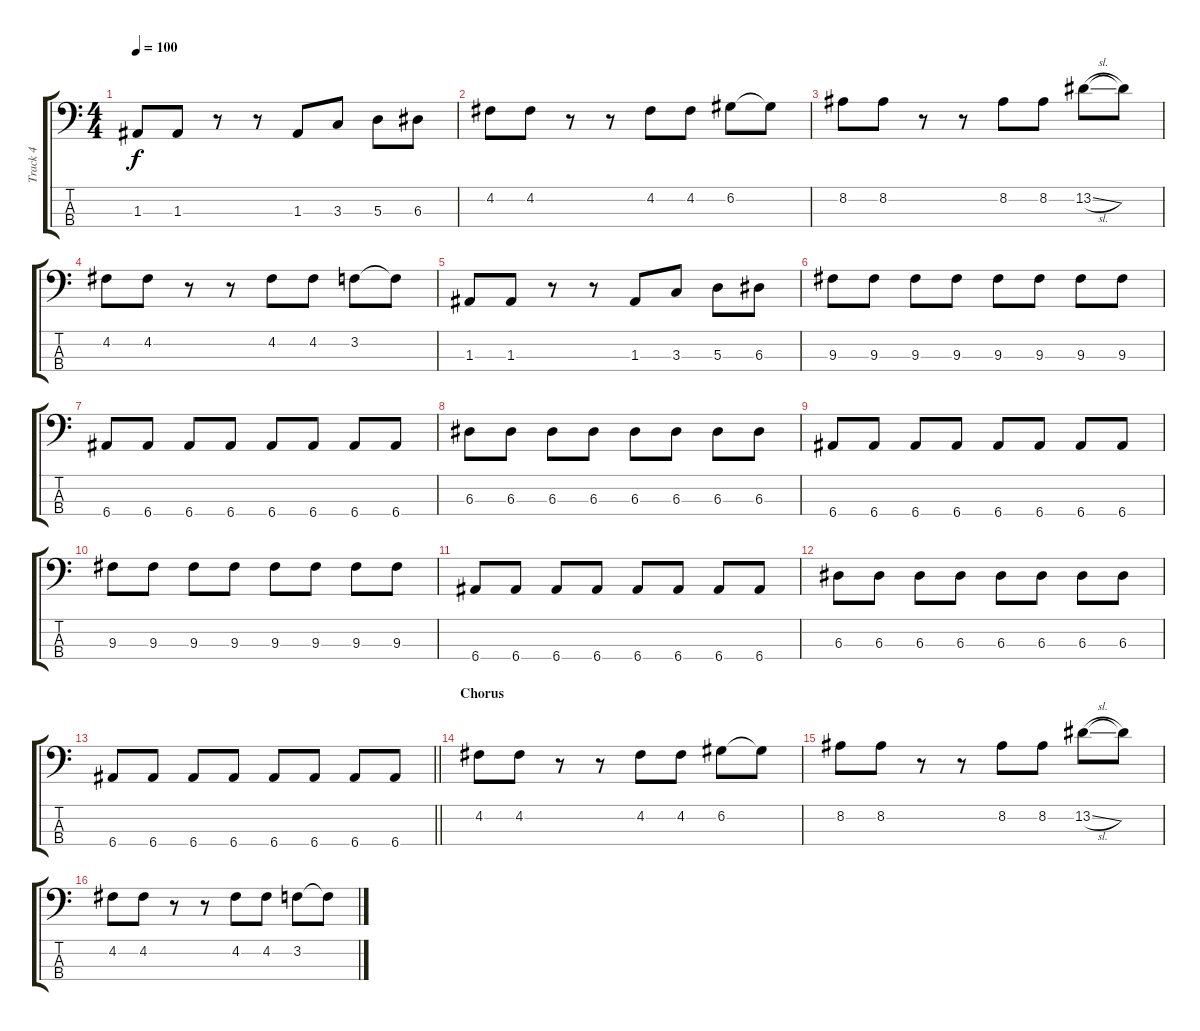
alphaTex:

\track ("Track 4" "Track 4") {instrument electricbasspick}
\staff {score tabs}
\tuning (G2 D2 A1 E1) {hide}
\ts (4 4)
\tempo 100
\clef f4
\ks c
1.3.8{dy f} 1.3.8 r.8 r.8 1.3.8 3.3.8 5.3.8 6.3.8 |
4.2.8 4.2.8 r.8 r.8 4.2.8 4.2.8 6.2.8 6.2{t}.8 |
8.2.8 8.2.8 r.8 r.8 8.2.8 8.2.8 13.2{sl}.8 13.2{t}.8 |
4.2.8 4.2.8 r.8 r.8 4.2.8 4.2.8 3.2.8 3.2{t}.8 |
1.3.8 1.3.8 r.8 r.8 1.3.8 3.3.8 5.3.8 6.3.8 |
9.3.8 9.3.8 9.3.8 9.3.8 9.3.8 9.3.8 9.3.8 9.3.8 |
6.4.8 6.4.8 6.4.8 6.4.8 6.4.8 6.4.8 6.4.8 6.4.8 |
6.3.8 6.3.8 6.3.8 6.3.8 6.3.8 6.3.8 6.3.8 6.3.8 |
6.4.8 6.4.8 6.4.8 6.4.8 6.4.8 6.4.8 6.4.8 6.4.8 |
9.3.8 9.3.8 9.3.8 9.3.8 9.3.8 9.3.8 9.3.8 9.3.8 |
6.4.8 6.4.8 6.4.8 6.4.8 6.4.8 6.4.8 6.4.8 6.4.8 |
6.3.8 6.3.8 6.3.8 6.3.8 6.3.8 6.3.8 6.3.8 6.3.8 |
\barLineRight lightlight
6.4.8 6.4.8 6.4.8 6.4.8 6.4.8 6.4.8 6.4.8 6.4.8 |
\section ("" "Chorus")
4.2.8 4.2.8 r.8 r.8 4.2.8 4.2.8 6.2.8 6.2{t}.8 |
8.2.8 8.2.8 r.8 r.8 8.2.8 8.2.8 13.2{sl}.8 13.2{t}.8 |
4.2.8 4.2.8 r.8 r.8 4.2.8 4.2.8 3.2.8 3.2{t}.8
